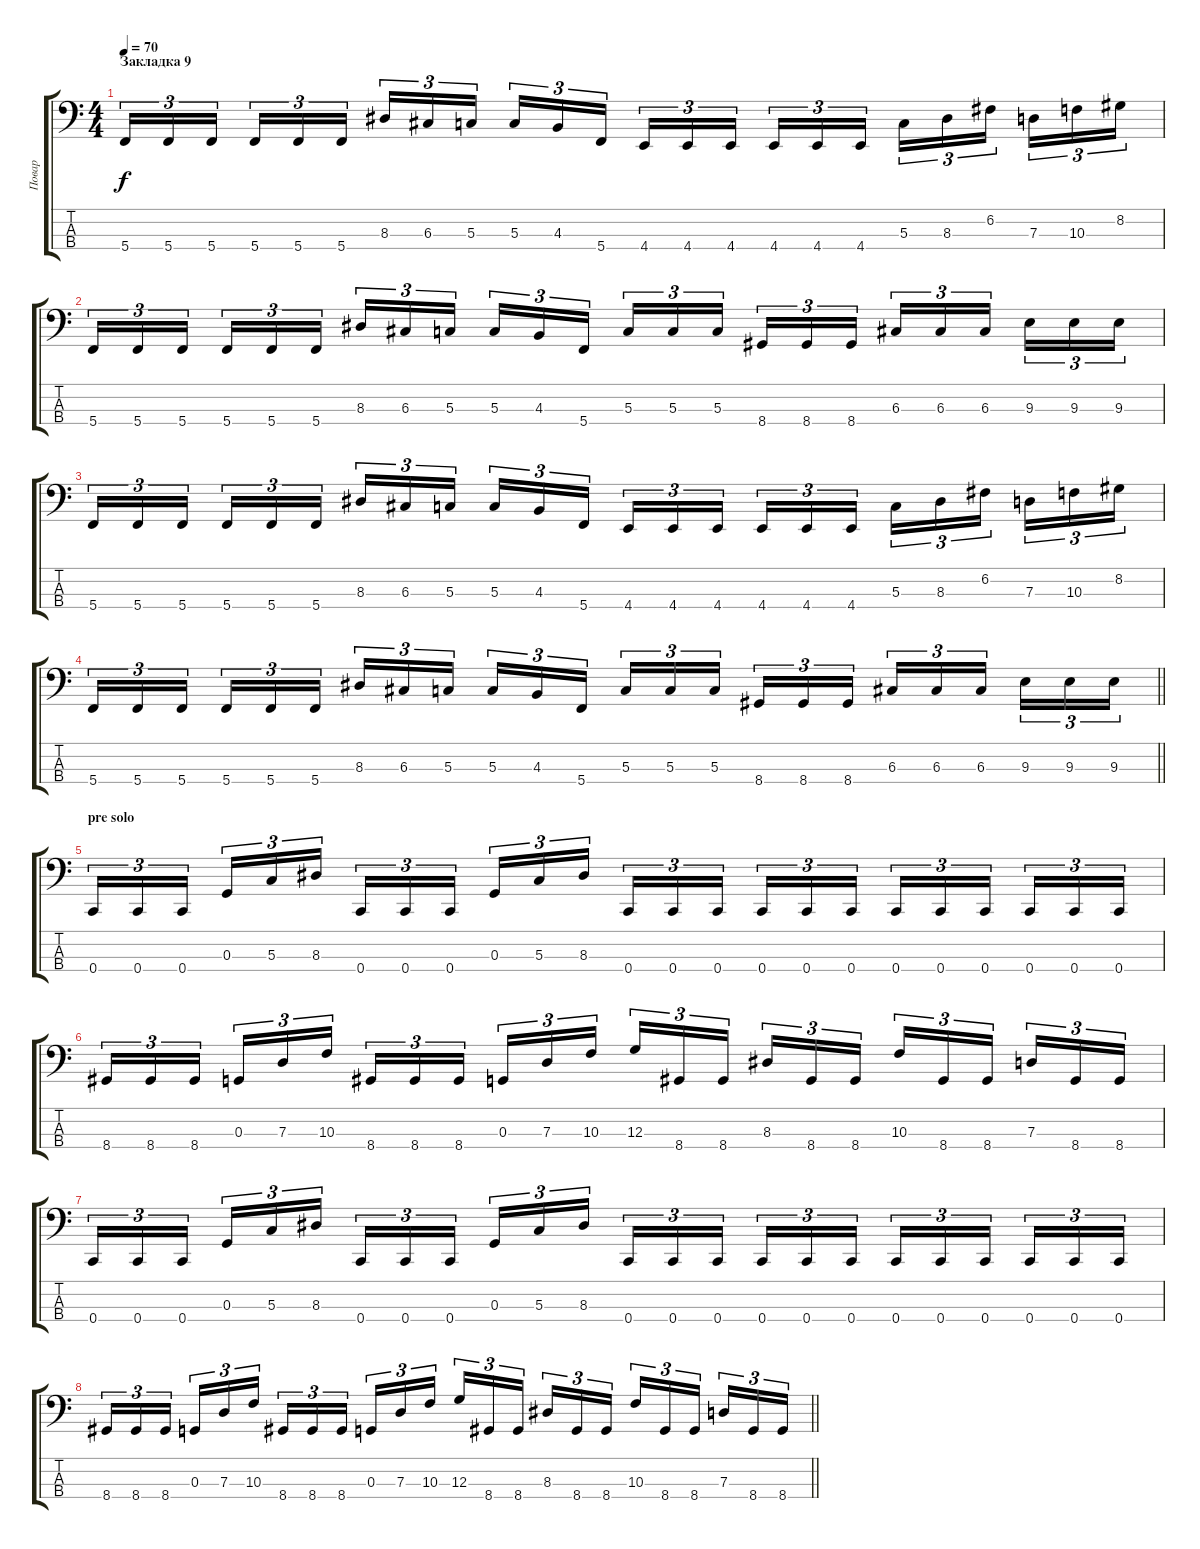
\track ("Повар" "Повар") {instrument electricbasspick}
\staff {score tabs}
\tuning (F2 C2 G1 C1) {hide}
\ts (4 4)
\section ("" "Закладка 9")
\tempo 70
\clef f4
\ks c
5.4.16{tu (3 2) dy f} 5.4.16{tu (3 2)} 5.4.16{tu (3 2) beam splitsecondary} 5.4.16{tu (3 2)} 5.4.16{tu (3 2)} 5.4.16{tu (3 2)} 8.3.16{tu (3 2)} 6.3.16{tu (3 2)} 5.3.16{tu (3 2) beam splitsecondary} 5.3.16{tu (3 2)} 4.3.16{tu (3 2)} 5.4.16{tu (3 2)} 4.4.16{tu (3 2)} 4.4.16{tu (3 2)} 4.4.16{tu (3 2) beam splitsecondary} 4.4.16{tu (3 2)} 4.4.16{tu (3 2)} 4.4.16{tu (3 2)} 5.3.16{tu (3 2)} 8.3.16{tu (3 2)} 6.2.16{tu (3 2) beam splitsecondary} 7.3.16{tu (3 2)} 10.3.16{tu (3 2)} 8.2.16{tu (3 2)} |
5.4.16{tu (3 2)} 5.4.16{tu (3 2)} 5.4.16{tu (3 2) beam splitsecondary} 5.4.16{tu (3 2)} 5.4.16{tu (3 2)} 5.4.16{tu (3 2)} 8.3.16{tu (3 2)} 6.3.16{tu (3 2)} 5.3.16{tu (3 2) beam splitsecondary} 5.3.16{tu (3 2)} 4.3.16{tu (3 2)} 5.4.16{tu (3 2)} 5.3.16{tu (3 2)} 5.3.16{tu (3 2)} 5.3.16{tu (3 2) beam splitsecondary} 8.4.16{tu (3 2)} 8.4.16{tu (3 2)} 8.4.16{tu (3 2)} 6.3.16{tu (3 2)} 6.3.16{tu (3 2)} 6.3.16{tu (3 2) beam splitsecondary} 9.3.16{tu (3 2)} 9.3.16{tu (3 2)} 9.3.16{tu (3 2)} |
5.4.16{tu (3 2)} 5.4.16{tu (3 2)} 5.4.16{tu (3 2) beam splitsecondary} 5.4.16{tu (3 2)} 5.4.16{tu (3 2)} 5.4.16{tu (3 2)} 8.3.16{tu (3 2)} 6.3.16{tu (3 2)} 5.3.16{tu (3 2) beam splitsecondary} 5.3.16{tu (3 2)} 4.3.16{tu (3 2)} 5.4.16{tu (3 2)} 4.4.16{tu (3 2)} 4.4.16{tu (3 2)} 4.4.16{tu (3 2) beam splitsecondary} 4.4.16{tu (3 2)} 4.4.16{tu (3 2)} 4.4.16{tu (3 2)} 5.3.16{tu (3 2)} 8.3.16{tu (3 2)} 6.2.16{tu (3 2) beam splitsecondary} 7.3.16{tu (3 2)} 10.3.16{tu (3 2)} 8.2.16{tu (3 2)} |
\barLineRight lightlight
5.4.16{tu (3 2)} 5.4.16{tu (3 2)} 5.4.16{tu (3 2) beam splitsecondary} 5.4.16{tu (3 2)} 5.4.16{tu (3 2)} 5.4.16{tu (3 2)} 8.3.16{tu (3 2)} 6.3.16{tu (3 2)} 5.3.16{tu (3 2) beam splitsecondary} 5.3.16{tu (3 2)} 4.3.16{tu (3 2)} 5.4.16{tu (3 2)} 5.3.16{tu (3 2)} 5.3.16{tu (3 2)} 5.3.16{tu (3 2) beam splitsecondary} 8.4.16{tu (3 2)} 8.4.16{tu (3 2)} 8.4.16{tu (3 2)} 6.3.16{tu (3 2)} 6.3.16{tu (3 2)} 6.3.16{tu (3 2) beam splitsecondary} 9.3.16{tu (3 2)} 9.3.16{tu (3 2)} 9.3.16{tu (3 2)} |
\section ("" "pre solo")
0.4.16{tu (3 2)} 0.4.16{tu (3 2)} 0.4.16{tu (3 2) beam splitsecondary} 0.3.16{tu (3 2)} 5.3.16{tu (3 2)} 8.3.16{tu (3 2)} 0.4.16{tu (3 2)} 0.4.16{tu (3 2)} 0.4.16{tu (3 2) beam splitsecondary} 0.3.16{tu (3 2)} 5.3.16{tu (3 2)} 8.3.16{tu (3 2)} 0.4.16{tu (3 2)} 0.4.16{tu (3 2)} 0.4.16{tu (3 2) beam splitsecondary} 0.4.16{tu (3 2)} 0.4.16{tu (3 2)} 0.4.16{tu (3 2)} 0.4.16{tu (3 2)} 0.4.16{tu (3 2)} 0.4.16{tu (3 2) beam splitsecondary} 0.4.16{tu (3 2)} 0.4.16{tu (3 2)} 0.4.16{tu (3 2)} |
8.4.16{tu (3 2)} 8.4.16{tu (3 2)} 8.4.16{tu (3 2) beam splitsecondary} 0.3.16{tu (3 2)} 7.3.16{tu (3 2)} 10.3.16{tu (3 2)} 8.4.16{tu (3 2)} 8.4.16{tu (3 2)} 8.4.16{tu (3 2) beam splitsecondary} 0.3.16{tu (3 2)} 7.3.16{tu (3 2)} 10.3.16{tu (3 2)} 12.3.16{tu (3 2)} 8.4.16{tu (3 2)} 8.4.16{tu (3 2) beam splitsecondary} 8.3.16{tu (3 2)} 8.4.16{tu (3 2)} 8.4.16{tu (3 2)} 10.3.16{tu (3 2)} 8.4.16{tu (3 2)} 8.4.16{tu (3 2) beam splitsecondary} 7.3.16{tu (3 2)} 8.4.16{tu (3 2)} 8.4.16{tu (3 2)} |
0.4.16{tu (3 2)} 0.4.16{tu (3 2)} 0.4.16{tu (3 2) beam splitsecondary} 0.3.16{tu (3 2)} 5.3.16{tu (3 2)} 8.3.16{tu (3 2)} 0.4.16{tu (3 2)} 0.4.16{tu (3 2)} 0.4.16{tu (3 2) beam splitsecondary} 0.3.16{tu (3 2)} 5.3.16{tu (3 2)} 8.3.16{tu (3 2)} 0.4.16{tu (3 2)} 0.4.16{tu (3 2)} 0.4.16{tu (3 2) beam splitsecondary} 0.4.16{tu (3 2)} 0.4.16{tu (3 2)} 0.4.16{tu (3 2)} 0.4.16{tu (3 2)} 0.4.16{tu (3 2)} 0.4.16{tu (3 2) beam splitsecondary} 0.4.16{tu (3 2)} 0.4.16{tu (3 2)} 0.4.16{tu (3 2)} |
\barLineRight lightlight
8.4.16{tu (3 2)} 8.4.16{tu (3 2)} 8.4.16{tu (3 2) beam splitsecondary} 0.3.16{tu (3 2)} 7.3.16{tu (3 2)} 10.3.16{tu (3 2)} 8.4.16{tu (3 2)} 8.4.16{tu (3 2)} 8.4.16{tu (3 2) beam splitsecondary} 0.3.16{tu (3 2)} 7.3.16{tu (3 2)} 10.3.16{tu (3 2)} 12.3.16{tu (3 2)} 8.4.16{tu (3 2)} 8.4.16{tu (3 2) beam splitsecondary} 8.3.16{tu (3 2)} 8.4.16{tu (3 2)} 8.4.16{tu (3 2)} 10.3.16{tu (3 2)} 8.4.16{tu (3 2)} 8.4.16{tu (3 2) beam splitsecondary} 7.3.16{tu (3 2)} 8.4.16{tu (3 2)} 8.4.16{tu (3 2)}
